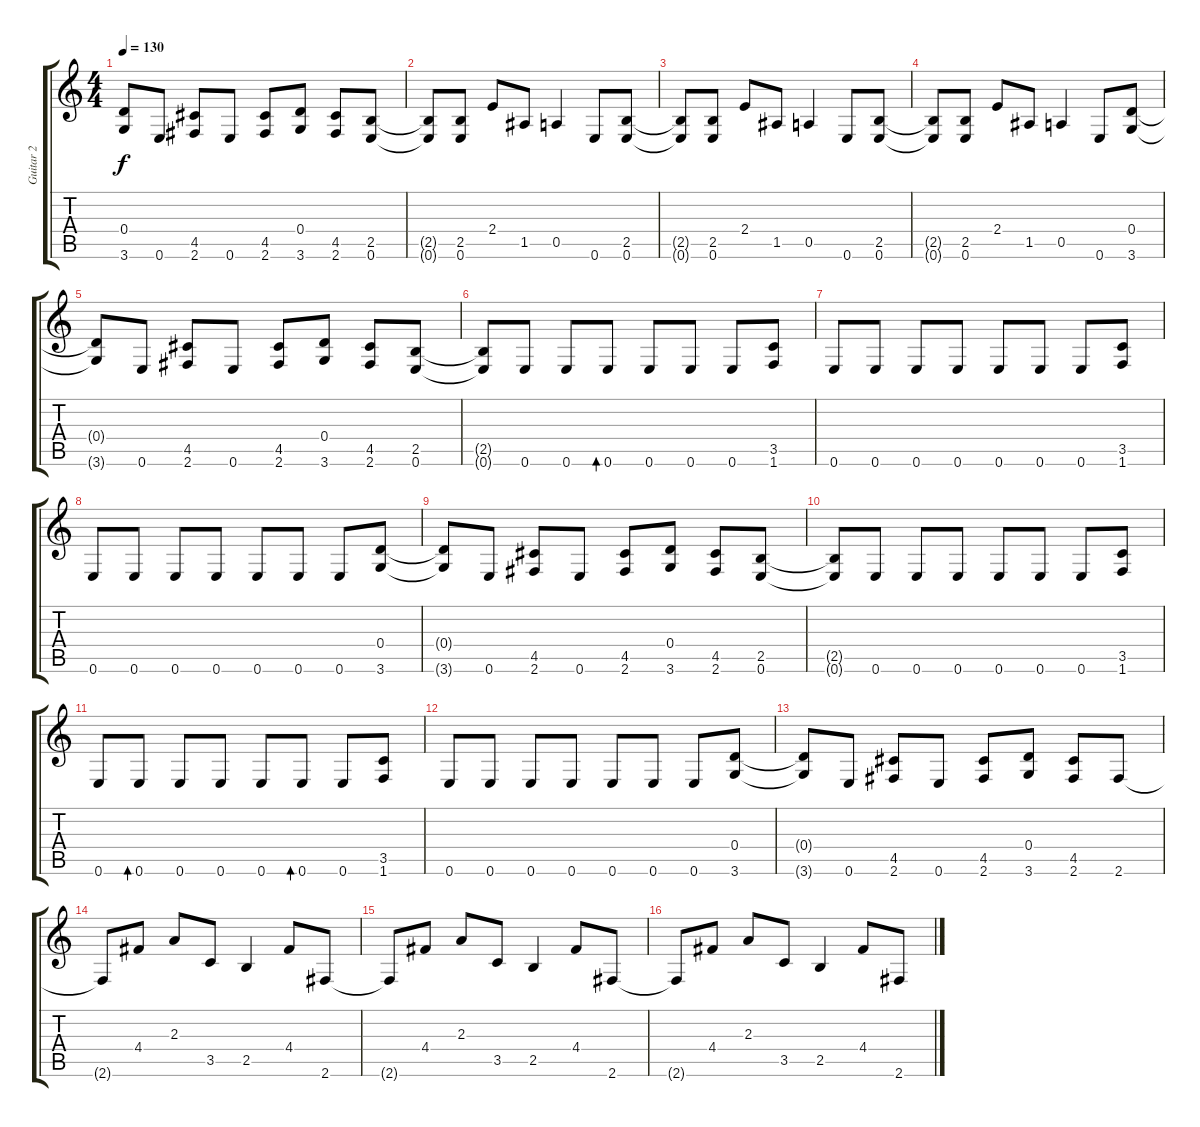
\track ("Guitar 2" "Guitar 2") {instrument overdrivenguitar}
\staff {score tabs}
\tuning (E4 B3 G3 D3 A2 E2) {hide}
\ts (4 4)
\tempo 130
\clef g2
\ks c
(0.4{t} 3.6{t}).8{dy f} 0.6.8 (4.5 2.6).8 0.6.8 (4.5 2.6).8 (0.4 3.6).8 (4.5 2.6).8 (2.5 0.6).8 |
(2.5{t} 0.6{t}).8 (2.5 0.6).8 2.4.8 1.5.8 0.5.4 0.6.8 (2.5 0.6).8 |
(2.5{t} 0.6{t}).8 (2.5 0.6).8 2.4.8 1.5.8 0.5.4 0.6.8 (2.5 0.6).8 |
(2.5{t} 0.6{t}).8 (2.5 0.6).8 2.4.8 1.5.8 0.5.4 0.6.8 (0.4 3.6).8 |
(0.4{t} 3.6{t}).8 0.6.8 (4.5 2.6).8 0.6.8 (4.5 2.6).8 (0.4 3.6).8 (4.5 2.6).8 (2.5 0.6).8 |
(2.5{t} 0.6{t}).8 0.6.8 0.6.8 0.6.8{bd 240} 0.6.8 0.6.8 0.6.8 (3.5 1.6).8 |
0.6.8 0.6.8 0.6.8 0.6.8 0.6.8 0.6.8 0.6.8 (3.5 1.6).8 |
0.6.8 0.6.8 0.6.8 0.6.8 0.6.8 0.6.8 0.6.8 (0.4 3.6).8 |
(0.4{t} 3.6{t}).8 0.6.8 (4.5 2.6).8 0.6.8 (4.5 2.6).8 (0.4 3.6).8 (4.5 2.6).8 (2.5 0.6).8 |
(2.5{t} 0.6{t}).8 0.6.8 0.6.8 0.6.8 0.6.8 0.6.8 0.6.8 (3.5 1.6).8 |
0.6.8 0.6.8{bd 240} 0.6.8 0.6.8 0.6.8 0.6.8{bd 240} 0.6.8 (3.5 1.6).8 |
0.6.8 0.6.8 0.6.8 0.6.8 0.6.8 0.6.8 0.6.8 (0.4 3.6).8 |
(0.4{t} 3.6{t}).8 0.6.8 (4.5 2.6).8 0.6.8 (4.5 2.6).8 (0.4 3.6).8 (4.5 2.6).8 2.6.8 |
2.6{t}.8 4.4.8 2.3.8 3.5.8 2.5.4 4.4.8 2.6.8 |
2.6{t}.8 4.4.8 2.3.8 3.5.8 2.5.4 4.4.8 2.6.8 |
2.6{t}.8 4.4.8 2.3.8 3.5.8 2.5.4 4.4.8 2.6.8
